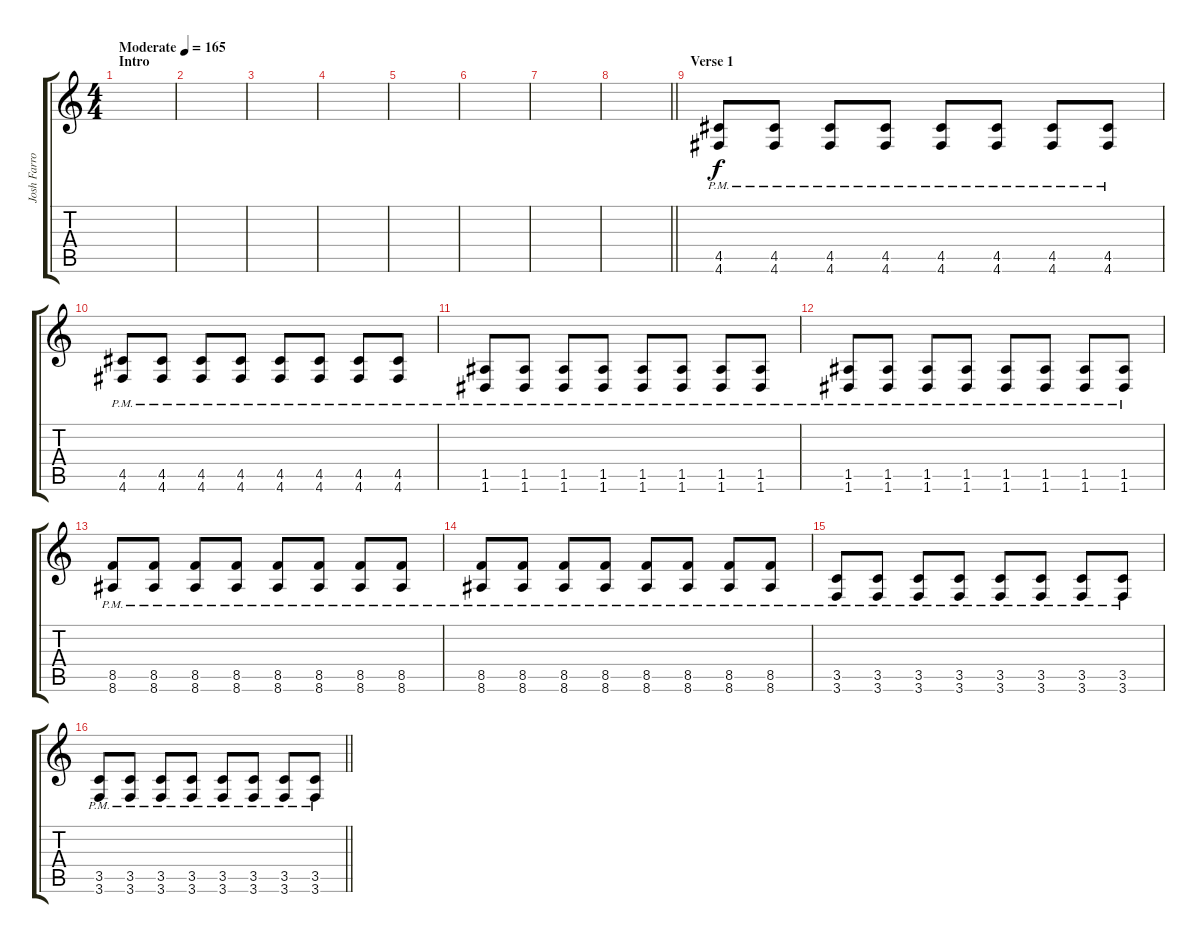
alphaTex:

\track ("Josh Farro (Rhythm Guitar/Right)" "Josh Farro") {instrument distortionguitar}
\staff {score tabs}
\tuning (E4 B3 G3 D3 A2 D2) {hide}
\ts (4 4)
\section ("" "Intro")
\tempo (165 "Moderate")
\clef g2
\ks c
|
|
|
|
|
|
|
\barLineRight lightlight
|
\section ("" "Verse 1")
(4.5{pm} 4.6{pm}).8 (4.5{pm} 4.6{pm}).8 (4.5{pm} 4.6{pm}).8 (4.5{pm} 4.6{pm}).8 (4.5{pm} 4.6{pm}).8 (4.5{pm} 4.6{pm}).8 (4.5{pm} 4.6{pm}).8 (4.5{pm} 4.6{pm}).8 |
(4.5{pm} 4.6{pm}).8 (4.5{pm} 4.6{pm}).8 (4.5{pm} 4.6{pm}).8 (4.5{pm} 4.6{pm}).8 (4.5{pm} 4.6{pm}).8 (4.5{pm} 4.6{pm}).8 (4.5{pm} 4.6{pm}).8 (4.5{pm} 4.6{pm}).8 |
(1.5{pm} 1.6{pm}).8 (1.5{pm} 1.6{pm}).8 (1.5{pm} 1.6{pm}).8 (1.5{pm} 1.6{pm}).8 (1.5{pm} 1.6{pm}).8 (1.5{pm} 1.6{pm}).8 (1.5{pm} 1.6{pm}).8 (1.5{pm} 1.6{pm}).8 |
(1.5{pm} 1.6{pm}).8 (1.5{pm} 1.6{pm}).8 (1.5{pm} 1.6{pm}).8 (1.5{pm} 1.6{pm}).8 (1.5{pm} 1.6{pm}).8 (1.5{pm} 1.6{pm}).8 (1.5{pm} 1.6{pm}).8 (1.5{pm} 1.6{pm}).8 |
(8.5{pm} 8.6{pm}).8 (8.5{pm} 8.6{pm}).8 (8.5{pm} 8.6{pm}).8 (8.5{pm} 8.6{pm}).8 (8.5{pm} 8.6{pm}).8 (8.5{pm} 8.6{pm}).8 (8.5{pm} 8.6{pm}).8 (8.5{pm} 8.6{pm}).8 |
(8.5{pm} 8.6{pm}).8 (8.5{pm} 8.6{pm}).8 (8.5{pm} 8.6{pm}).8 (8.5{pm} 8.6{pm}).8 (8.5{pm} 8.6{pm}).8 (8.5{pm} 8.6{pm}).8 (8.5{pm} 8.6{pm}).8 (8.5{pm} 8.6{pm}).8 |
(3.5{pm} 3.6{pm}).8 (3.5{pm} 3.6{pm}).8 (3.5{pm} 3.6{pm}).8 (3.5{pm} 3.6{pm}).8 (3.5{pm} 3.6{pm}).8 (3.5{pm} 3.6{pm}).8 (3.5{pm} 3.6{pm}).8 (3.5{pm} 3.6{pm}).8 |
\barLineRight lightlight
(3.5{pm} 3.6{pm}).8 (3.5{pm} 3.6{pm}).8 (3.5{pm} 3.6{pm}).8 (3.5{pm} 3.6{pm}).8 (3.5{pm} 3.6{pm}).8 (3.5{pm} 3.6{pm}).8 (3.5{pm} 3.6{pm}).8 (3.5{pm} 3.6{pm}).8
